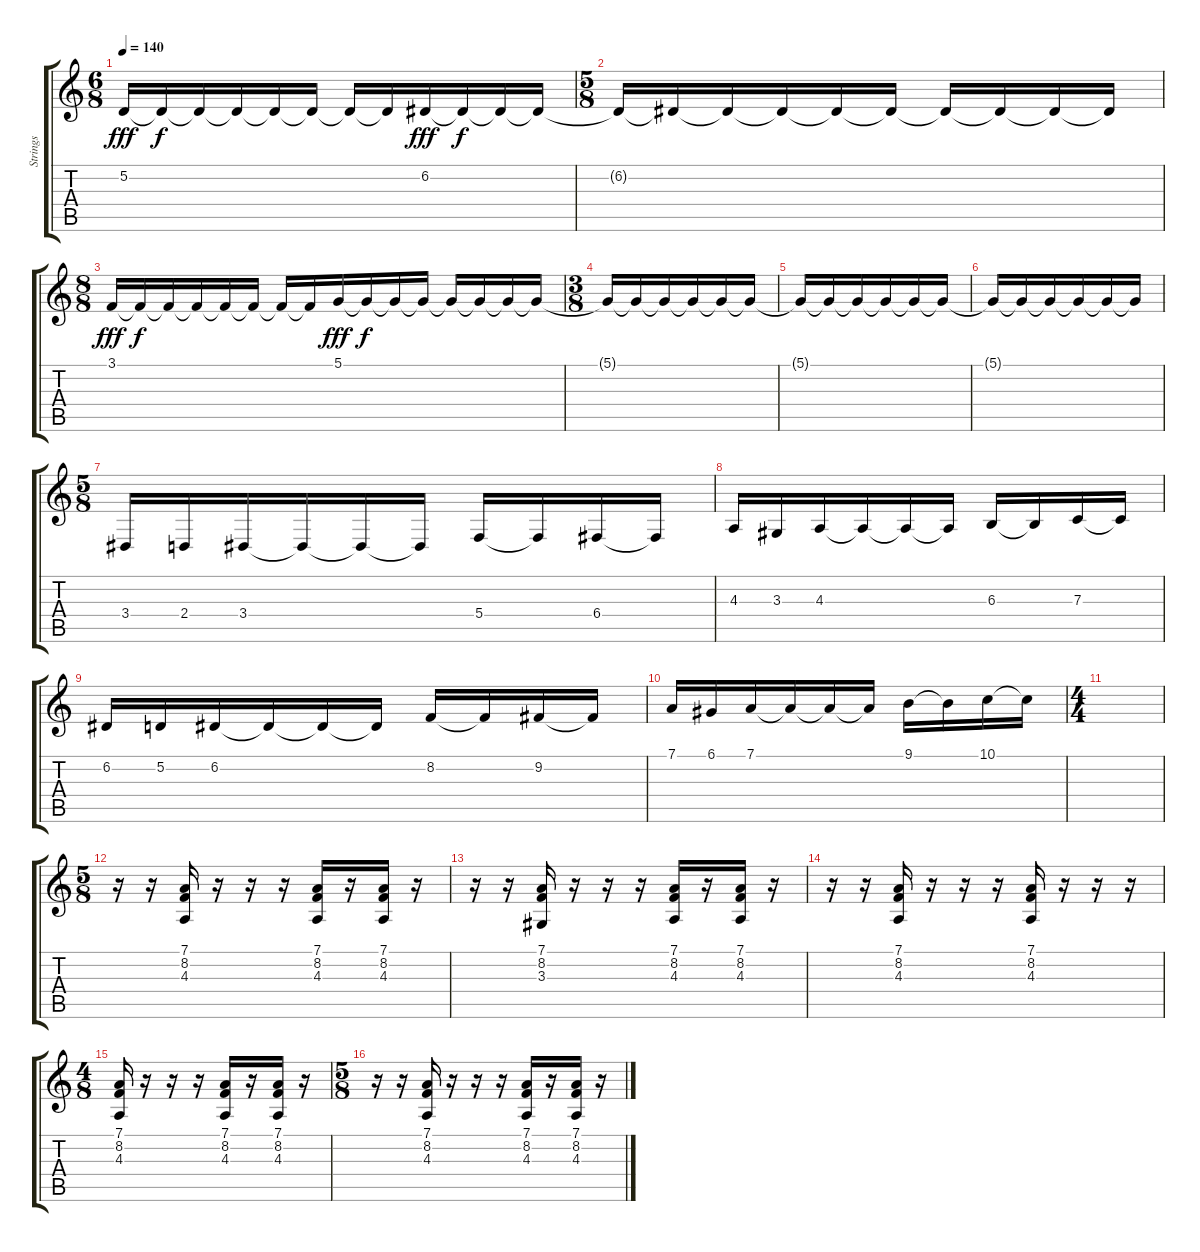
\track ("Strings" "Strings") {instrument stringensemble1}
\staff {score tabs}
\tuning (D4 A3 F3 C3 G2 D2) {hide}
\ts (6 8)
\tempo 140
\clef g2
\ks c
5.2.16{dy fff} 5.2{t}.16{dy f} 5.2{t}.16 5.2{t}.16 5.2{t}.16 5.2{t}.16 5.2{t}.16 5.2{t}.16 6.2.16{dy fff} 6.2{t}.16{dy f} 6.2{t}.16 6.2{t}.16 |
\ts (5 8)
6.2{t}.16 6.2{t}.16 6.2{t}.16 6.2{t}.16 6.2{t}.16 6.2{t}.16 6.2{t}.16 6.2{t}.16 6.2{t}.16 6.2{t}.16 |
\ts (8 8)
3.1.16{dy fff} 3.1{t}.16{dy f} 3.1{t}.16 3.1{t}.16 3.1{t}.16 3.1{t}.16 3.1{t}.16 3.1{t}.16 5.1.16{dy fff} 5.1{t}.16{dy f} 5.1{t}.16 5.1{t}.16 5.1{t}.16 5.1{t}.16 5.1{t}.16 5.1{t}.16 |
\ts (3 8)
5.1{t}.16 5.1{t}.16 5.1{t}.16 5.1{t}.16 5.1{t}.16 5.1{t}.16 |
5.1{t}.16 5.1{t}.16 5.1{t}.16 5.1{t}.16 5.1{t}.16 5.1{t}.16 |
5.1{t}.16 5.1{t}.16 5.1{t}.16 5.1{t}.16 5.1{t}.16 5.1{t}.16 |
\ts (5 8)
3.4.16 2.4.16 3.4.16 3.4{t}.16 3.4{t}.16 3.4{t}.16 5.4.16 5.4{t}.16 6.4.16 6.4{t}.16 |
4.3.16 3.3.16 4.3.16 4.3{t}.16 4.3{t}.16 4.3{t}.16 6.3.16 6.3{t}.16 7.3.16 7.3{t}.16 |
6.2.16 5.2.16 6.2.16 6.2{t}.16 6.2{t}.16 6.2{t}.16 8.2.16 8.2{t}.16 9.2.16 9.2{t}.16 |
7.1.16 6.1.16 7.1.16 7.1{t}.16 7.1{t}.16 7.1{t}.16 9.1.16 9.1{t}.16 10.1.16 10.1{t}.16 |
\ts (4 4)
|
\ts (5 8)
r.16 r.16 (7.1 8.2 4.3).16 r.16 r.16 r.16 (7.1 8.2 4.3).16 r.16 (7.1 8.2 4.3).16 r.16 |
r.16 r.16 (7.1 8.2 3.3).16 r.16 r.16 r.16 (7.1 8.2 4.3).16 r.16 (7.1 8.2 4.3).16 r.16 |
r.16 r.16 (7.1 8.2 4.3).16 r.16 r.16 r.16 (7.1 8.2 4.3).16 r.16 r.16 r.16 |
\ts (4 8)
(7.1 8.2 4.3).16 r.16 r.16 r.16 (7.1 8.2 4.3).16 r.16 (7.1 8.2 4.3).16 r.16 |
\ts (5 8)
r.16 r.16 (7.1 8.2 4.3).16 r.16 r.16 r.16 (7.1 8.2 4.3).16 r.16 (7.1 8.2 4.3).16 r.16
